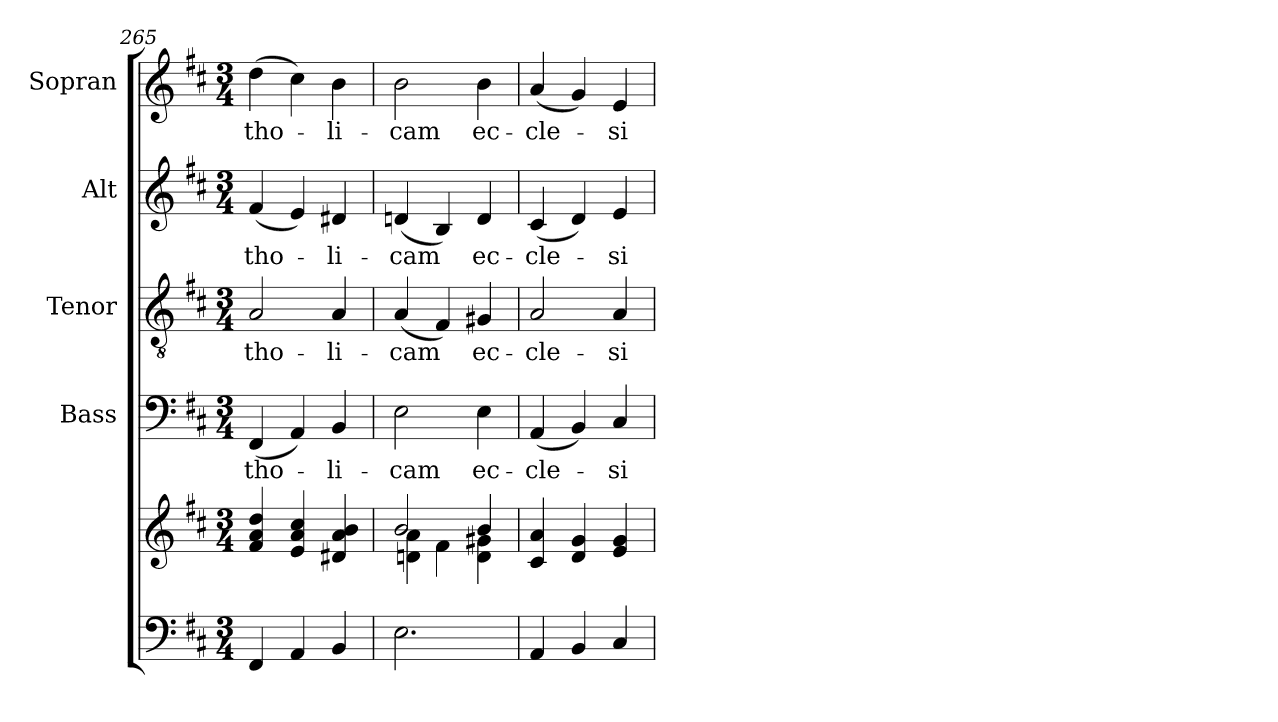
**kern	**kern	**kern	**text	**kern	**text	**kern	**text	**kern	**text
*part5	*part5	*part4	*part4	*part3	*part3	*part2	*part2	*part1	*part1
*staff6	*staff5	*staff4	*staff4	*staff3	*staff3	*staff2	*staff2	*staff1	*staff1
*	*	*I"Bass	*	*I"Tenor	*	*I"Alt	*	*I"Sopran	*
*	*	*I'B.	*	*I'T.	*	*I'A.	*	*I'S.	*
*clefF4	*clefG2	*clefF4	*	*clefGv2	*	*clefG2	*	*clefG2	*
*k[f#c#]	*k[f#c#]	*k[f#c#]	*	*k[f#c#]	*	*k[f#c#]	*	*k[f#c#]	*
*D:	*D:	*D:	*	*D:	*	*D:	*	*D:	*
*M3/4	*M3/4	*M3/4	*	*M3/4	*	*M3/4	*	*M3/4	*
=265	=265	=265	=265	=265	=265	=265	=265	=265	=265
!	!	!	!LO:LY:b	!	!LO:LY:b	!	!LO:LY:b	!	!LO:LY:b
4FF#/	4f#/ 4a/ 4dd/	(<4FF#/	-tho-	2A/	-tho-	(<4f#/	-tho-	(>4dd\	-tho-
4AA/	4e/ 4a/ 4cc#/	4AA/)	.	.	.	4e/)	.	4cc#\)	.
!	!	!	!LO:LY:b	!	!LO:LY:b	!	!LO:LY:b	!	!LO:LY:b
4BB/	4d#X/ 4a/ 4b/	4BB/	-li-	4A/	-li-	4d#X/	-li-	4b\	-li-
=266	=266	=266	=266	=266	=266	=266	=266	=266	=266
*	*^	*	*	*	*	*	*	*	*
!	!	!	!	!LO:LY:b	!	!LO:LY:b	!	!LO:LY:b	!	!LO:LY:b
2.E\	2b/	4dn\ 4a\	2E\	-cam	(<4A/	-cam	(<4dn/	-cam	2b\	-cam
.	.	4f#\	.	.	4F#/)	.	4B/)	.	.	.
!	!	!	!	!LO:LY:b	!	!LO:LY:b	!	!LO:LY:b	!	!LO:LY:b
.	4b/	4d\ 4g#X\	4E\	ec-	4G#X/	ec-	4d/	ec-	4b\	ec-
=267	=267	=267	=267	=267	=267	=267	=267	=267	=267	=267
!	!	!	!	!LO:LY:b	!	!LO:LY:b	!	!LO:LY:b	!	!LO:LY:b
*	*v	*v	*	*	*	*	*	*	*	*
4AA/	4c#/ 4a/	(<4AA/	-cle-	2A/	-cle-	(<4c#/	-cle-	(<4a/	-cle-
4BB/	4d/ 4g/	4BB/)	.	.	.	4d/)	.	4g/)	.
!	!	!	!LO:LY:b	!	!LO:LY:b	!	!LO:LY:b	!	!LO:LY:b
4C#/	4e/ 4g/	4C#/	-si-	4A/	-si-	4e/	-si-	4e/	-si-
=	=	=	=	=	=	=	=	=	=
*-	*-	*-	*-	*-	*-	*-	*-	*-	*-
